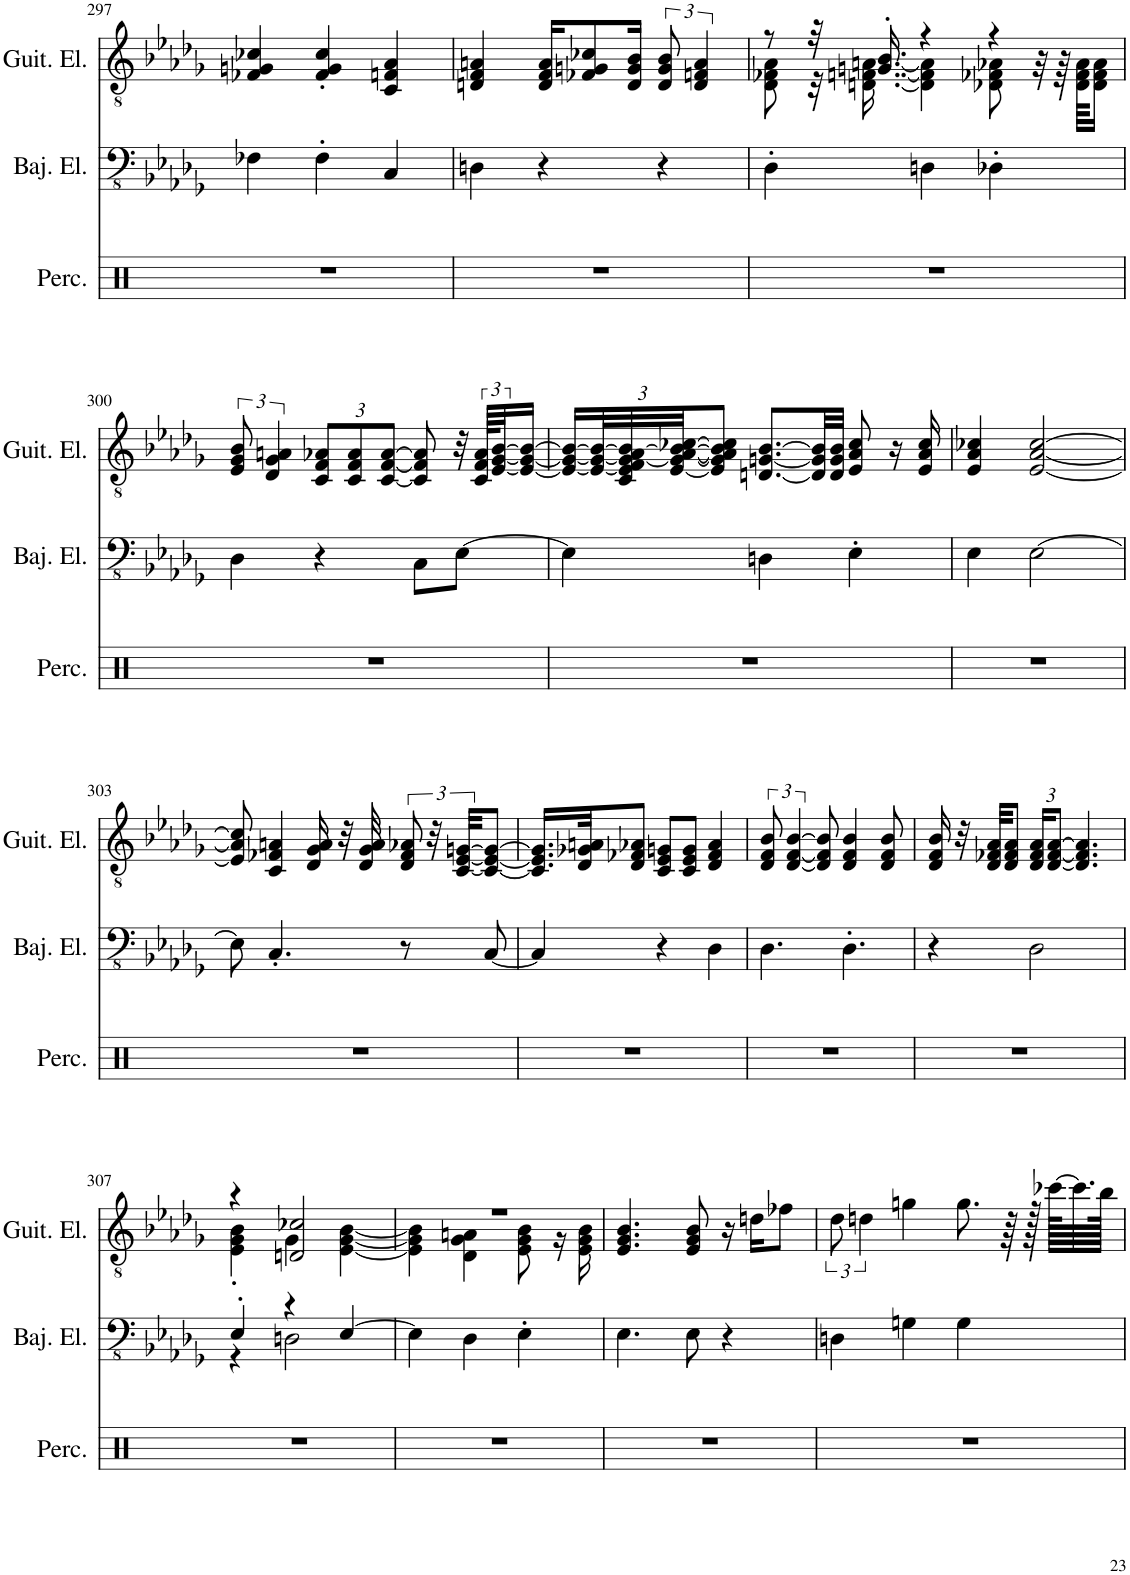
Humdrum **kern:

**kern	**kern	**kern
*part3	*part2	*part1
*staff3	*staff2	*staff1
*I"Set de percusión	*I"Bajo eléctrico	*I"Guitarra eléctrica
*I'Perc.	*I'Baj. El.	*I'Guit. El.
!!LO:PB:g=z
*clefX	*clefFv4	*clefGv2
*k[]	*k[b-e-a-d-g-]	*k[b-e-a-d-g-]
*M3/4	*M3/4	*M3/4
=297	=297	=297
2.r	4FF-X\	4F-X/ 4Gn/ 4c-X/
.	4FF-'\	4F-/' 4G/' 4c-/'
.	4CC/	4C/ 4Fn/ 4A-/
=298	=298	=298
2.r	4DDn\	4Dn/ 4F/ 4An/
.	4r	16D/ 16F/ 16A/KL
.	.	8F-X/ 8Gn/ 8c-X/
.	.	16D/ 16G/ 16B-/Jk
.	4r	12D/ 12G/ 12B-/
.	.	6D/ 6Fn/ 6A/
=299	=299	=299
*	*	*^
2.r	4DD-'\	8r	8D-\ 8F-X\ 8A-\
.	.	32r	32r
.	.	16.Gn/' 16.B-/'	[16.Dn\ [16.Fn\ [16.An\
.	4DDn\	4r	4D\] 4F\] 4A\]
.	4DD-X'\	4r	8D-X\ 8F-X\ 8A-X\
.	.	.	32r
.	.	.	64r
.	.	.	64D-\ 64F-\ 64A-\KKLL
.	.	.	16D-\ 16F-\ 16A-\JJ
*	*	*v	*v
!!LO:LB:g=z
=300	=300	=300
2.r	4DD-\	12E-/ 12G-/ 12B-/
.	.	6D-/ 6G-/ 6An/
*	*	*Xbrackettup
.	4r	12C/ 12F/ 12A-X/L
.	.	12C/ 12F/ 12A-/
.	.	[12C/ [12F/ [12A-/J
.	8CC\L	8C/] 8F/] 8A-/]
.	[8EE-\J	32r
*	*	*brackettup
.	.	96C/ 96F/ 96A-/KLLL
.	.	[48E-/ [48G-/ [48B-/J
.	.	16E-/_ 16G-/_ 16B-/_JJ
=301	=301	=301
2.r	4EE-\]	16E-/_ 16G-/_ 16B-/_LL
*	*	*Xbrackettup
.	.	48E-/_ 48G-/_ 48B-/_L
.	.	48C/ 48E-/] 48F/ 48G-/_ 48A-/ 48B-/_
.	.	[48E-/ 48G-/_ [48A-/ 48B-/_ [48c-X/JJ
.	.	8E-/] 8G-/] 8A-/] 8B-/] 8c-/]J
.	4DDn\	[8.Dn/ [8.Gn/ [8.B-/L
.	.	32D/] 32G/] 32B-/]LL
.	.	32D/ 32G/ 32B-/JJJ
.	4EE-'\	8E-/ 8A-/ 8c-/
.	.	16r
.	.	16E-/ 16A-/ 16c-/
=302	=302	=302
2.r	4EE-\	4E-/ 4A-/ 4c-X/
.	[2EE-\	[2E-/ [2A-/ [2c-/
!!LO:LB:g=z
=303	=303	=303
2.r	8EE-\]	8E-/] 8A-/] 8c-/]
.	4.CC'/	4C/ 4F-X/ 4An/
.	.	16D-/ 16G-/ 16A/
.	.	32r
.	.	32D-/ 32G-/ 32A/
*	*	*brackettup
.	8r	12D-/ 12F-/ 12A-X/
.	.	48r
.	.	[48C/ [48E-/ [48Gn/KKL
.	[8CC/	8C/_ 8E-/_ 8G/_J
=304	=304	=304
2.r	4CC/]	16.C/] 16.E-/] 16.G/]LL
.	.	32D-/ 32G-X/ 32An/JK
.	.	8D-/ 8F-X/ 8A-X/J
.	4r	8C/ 8E-/ 8Gn/L
.	.	8C/ 8E-/ 8G/J
.	4DD-\	4D-/ 4F-/ 4A-/
=305	=305	=305
2.r	4.DD-\	12D-/ 12F/ 12B-/
.	.	[6D-/ [6F/ [6B-/
.	.	8D-/] 8F/] 8B-/]
.	4.DD-'\	4D-/ 4F/ 4B-/
.	.	8D-/ 8F/ 8B-/
=306	=306	=306
2.r	4r	16D-/ 16F/ 16B-/
.	.	32r
.	.	32D-/ 32F-X/ 32A-/KKL
.	.	8D-/ 8F-/ 8A-/J
*	*	*Xbrackettup
.	2DD-\	24D-/ 24F-/ 24A-/KL
.	.	[12D-/ [12F-/ [12A-/J
.	.	4.D-/] 4.F-/] 4.A-/]
!!LO:LB:g=z
=307	=307	=307
*	*^	*^
2.r	4EE-'/	4r	4r	4E-\' 4G-\' 4B-\'
.	4r	2DDn\	2Dn/ 2c-X/	4G-\
.	[4EE-/	.	.	[4E-\ [4G-\ [4B-\
*	*v	*v	*	*
=308	=308	=308	=308
2.r	4EE-\]	2.r	4E-\] 4G-\] 4B-\]
.	4DD-\	.	4D-\ 4G-\ 4An\
.	4EE-'\	.	8E-\ 8G-\ 8B-\
.	.	.	16r
.	.	.	16E-\ 16G-\ 16B-\
*	*	*v	*v
=309	=309	=309
2.r	4.EE-\	4.E-/ 4.G-/ 4.B-/
.	8EE-\	8E-/ 8G-/ 8B-/
.	4r	16r
.	.	16dn\KL
.	.	8f-X\J
=310	=310	=310
*	*	*brackettup
2.r	4DDn\	12d-\
.	.	6dn\
.	4GGn\	4gn\
.	4GG\	8.g\
.	.	64r
.	.	128r
.	.	[128cc-X\KLLLL
.	.	64.cc-\]
.	.	128b-\JJJJk
=	=	=
*-	*-	*-
